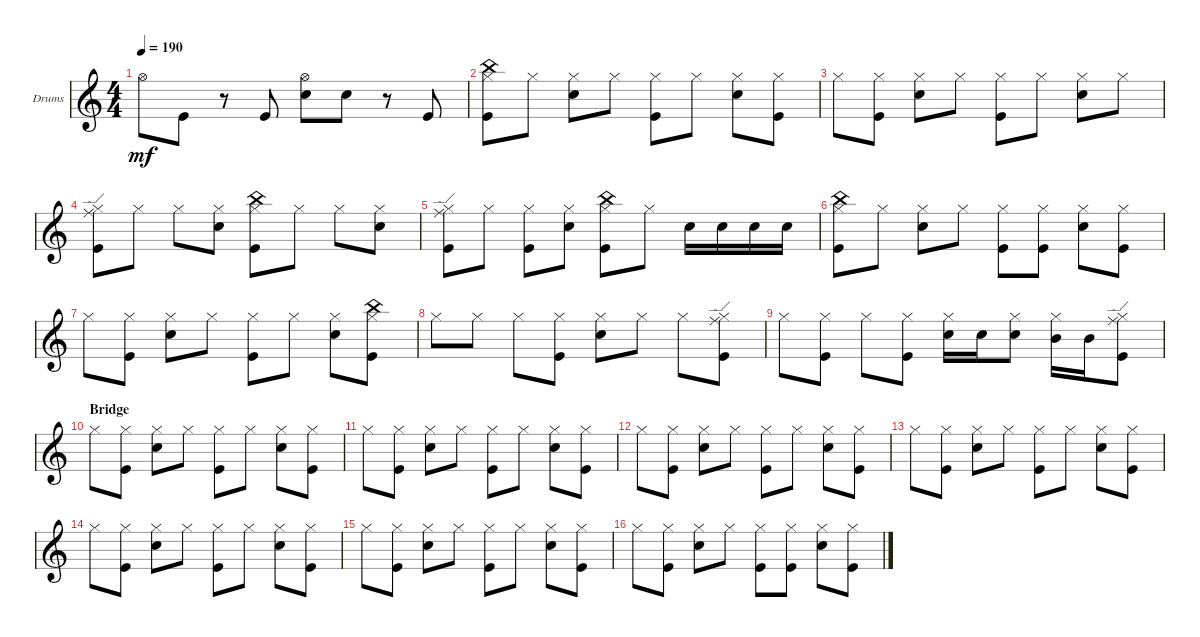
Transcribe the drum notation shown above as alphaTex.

\defaultSystemsLayout 4
\bracketExtendMode groupsimilarinstruments
\firstSystemTrackNameOrientation horizontal
\otherSystemsTrackNameOrientation horizontal
\track ("Prakarsh" "Drums") {instrument percussion}
\staff {score}
\articulation defaults
\ts (4 4)
\tempo 190
\clef g2
\ks c "Hi-Hat (open)".8{dy mf} "Kick (hit)".8
r.8 "Kick (hit)".8 ("Hi-Hat (open)" "Snare (hit) 2").8 "Snare (hit) 2".8 r.8 "Kick (hit)".8 |
("Hi-Hat (closed)" "Kick (hit)" "China (hit)").8 "Hi-Hat (closed)".8 ("Hi-Hat (closed)" "Snare (hit) 2").8 "Hi-Hat (closed)".8 ("Hi-Hat (closed)" "Kick (hit)").8 "Hi-Hat (closed)".8 ("Hi-Hat (closed)" "Snare (hit) 2").8 ("Hi-Hat (closed)" "Kick (hit)").8 |
"Hi-Hat (closed)".8 ("Hi-Hat (closed)" "Kick (hit)").8 ("Hi-Hat (closed)" "Snare (hit) 2").8 "Hi-Hat (closed)".8 ("Hi-Hat (closed)" "Kick (hit)").8 "Hi-Hat (closed)".8 ("Hi-Hat (closed)" "Snare (hit) 2").8 "Hi-Hat (closed)".8 |
("Hi-Hat (closed)" "Kick (hit)" "Ride (edge)").8 "Hi-Hat (closed)".8 "Hi-Hat (closed)".8 ("Hi-Hat (closed)" "Snare (hit) 2").8 ("Hi-Hat (closed)" "Kick (hit)" "China (hit)").8 "Hi-Hat (closed)".8 "Hi-Hat (closed)".8 ("Hi-Hat (closed)" "Snare (hit) 2").8 |
("Hi-Hat (closed)" "Kick (hit)" "Ride (edge)").8 "Hi-Hat (closed)".8 ("Hi-Hat (closed)" "Kick (hit)").8 ("Hi-Hat (closed)" "Snare (hit) 2").8 ("Hi-Hat (closed)" "Kick (hit)" "China (hit)").8 "Hi-Hat (closed)".8 "Snare (hit) 2".16 "Snare (hit) 2".16 "Snare (hit) 2".16 "Snare (hit) 2".16 |
("Hi-Hat (closed)" "Kick (hit)" "China (hit)").8 "Hi-Hat (closed)".8 ("Hi-Hat (closed)" "Snare (hit) 2").8 "Hi-Hat (closed)".8 ("Hi-Hat (closed)" "Kick (hit)").8 ("Hi-Hat (closed)" "Kick (hit)").8 ("Hi-Hat (closed)" "Snare (hit) 2").8 ("Hi-Hat (closed)" "Kick (hit)").8 |
"Hi-Hat (closed)".8 ("Hi-Hat (closed)" "Kick (hit)").8 ("Hi-Hat (closed)" "Snare (hit) 2").8 "Hi-Hat (closed)".8 ("Hi-Hat (closed)" "Kick (hit)").8 "Hi-Hat (closed)".8 ("Hi-Hat (closed)" "Snare (hit) 2").8 ("Hi-Hat (closed)" "Kick (hit)" "China (hit)").8 |
"Hi-Hat (closed)".8 "Hi-Hat (closed)".8 "Hi-Hat (closed)".8 ("Hi-Hat (closed)" "Kick (hit)").8 ("Hi-Hat (closed)" "Snare (hit) 2").8 "Hi-Hat (closed)".8 "Hi-Hat (closed)".8 ("Kick (hit)" "Hi-Hat (closed)" "Ride (edge)").8 |
"Hi-Hat (closed)".8 ("Hi-Hat (closed)" "Kick (hit)").8 "Hi-Hat (closed)".8 ("Hi-Hat (closed)" "Kick (hit)").8 ("Hi-Hat (closed)" "Snare (hit) 2").16 "Snare (hit) 2".16 ("Hi-Hat (closed)" "Snare (hit) 2").8 ("Hi-Hat (closed)" "Mid Tom (hit)").16 "Mid Tom (hit)".16 ("Kick (hit)" "Ride (edge)" "Hi-Hat (closed)").8 |
\section ("" "Bridge")
"Hi-Hat (closed)".8 ("Hi-Hat (closed)" "Kick (hit)").8 ("Hi-Hat (closed)" "Snare (hit) 2").8 "Hi-Hat (closed)".8 ("Hi-Hat (closed)" "Kick (hit)").8 "Hi-Hat (closed)".8 ("Hi-Hat (closed)" "Snare (hit) 2").8 ("Hi-Hat (closed)" "Kick (hit)").8 |
"Hi-Hat (closed)".8 ("Hi-Hat (closed)" "Kick (hit)").8 ("Hi-Hat (closed)" "Snare (hit) 2").8 "Hi-Hat (closed)".8 ("Hi-Hat (closed)" "Kick (hit)").8 "Hi-Hat (closed)".8 ("Hi-Hat (closed)" "Snare (hit) 2").8 ("Hi-Hat (closed)" "Kick (hit)").8 |
"Hi-Hat (closed)".8 ("Hi-Hat (closed)" "Kick (hit)").8 ("Hi-Hat (closed)" "Snare (hit) 2").8 "Hi-Hat (closed)".8 ("Hi-Hat (closed)" "Kick (hit)").8 "Hi-Hat (closed)".8 ("Hi-Hat (closed)" "Snare (hit) 2").8 ("Hi-Hat (closed)" "Kick (hit)").8 |
"Hi-Hat (closed)".8 ("Hi-Hat (closed)" "Kick (hit)").8 ("Hi-Hat (closed)" "Snare (hit) 2").8 "Hi-Hat (closed)".8 ("Hi-Hat (closed)" "Kick (hit)").8 "Hi-Hat (closed)".8 ("Hi-Hat (closed)" "Snare (hit) 2").8 ("Hi-Hat (closed)" "Kick (hit)").8 |
"Hi-Hat (closed)".8 ("Hi-Hat (closed)" "Kick (hit)").8 ("Hi-Hat (closed)" "Snare (hit) 2").8 "Hi-Hat (closed)".8 ("Hi-Hat (closed)" "Kick (hit)").8 "Hi-Hat (closed)".8 ("Hi-Hat (closed)" "Snare (hit) 2").8 ("Hi-Hat (closed)" "Kick (hit)").8 |
"Hi-Hat (closed)".8 ("Hi-Hat (closed)" "Kick (hit)").8 ("Hi-Hat (closed)" "Snare (hit) 2").8 "Hi-Hat (closed)".8 ("Hi-Hat (closed)" "Kick (hit)").8 "Hi-Hat (closed)".8 ("Hi-Hat (closed)" "Snare (hit) 2").8 ("Hi-Hat (closed)" "Kick (hit)").8 |
"Hi-Hat (closed)".8 ("Hi-Hat (closed)" "Kick (hit)").8 ("Hi-Hat (closed)" "Snare (hit) 2").8 "Hi-Hat (closed)".8 ("Hi-Hat (closed)" "Kick (hit)").8 ("Hi-Hat (closed)" "Kick (hit)").8 ("Hi-Hat (closed)" "Snare (hit) 2").8 ("Hi-Hat (closed)" "Kick (hit)").8
